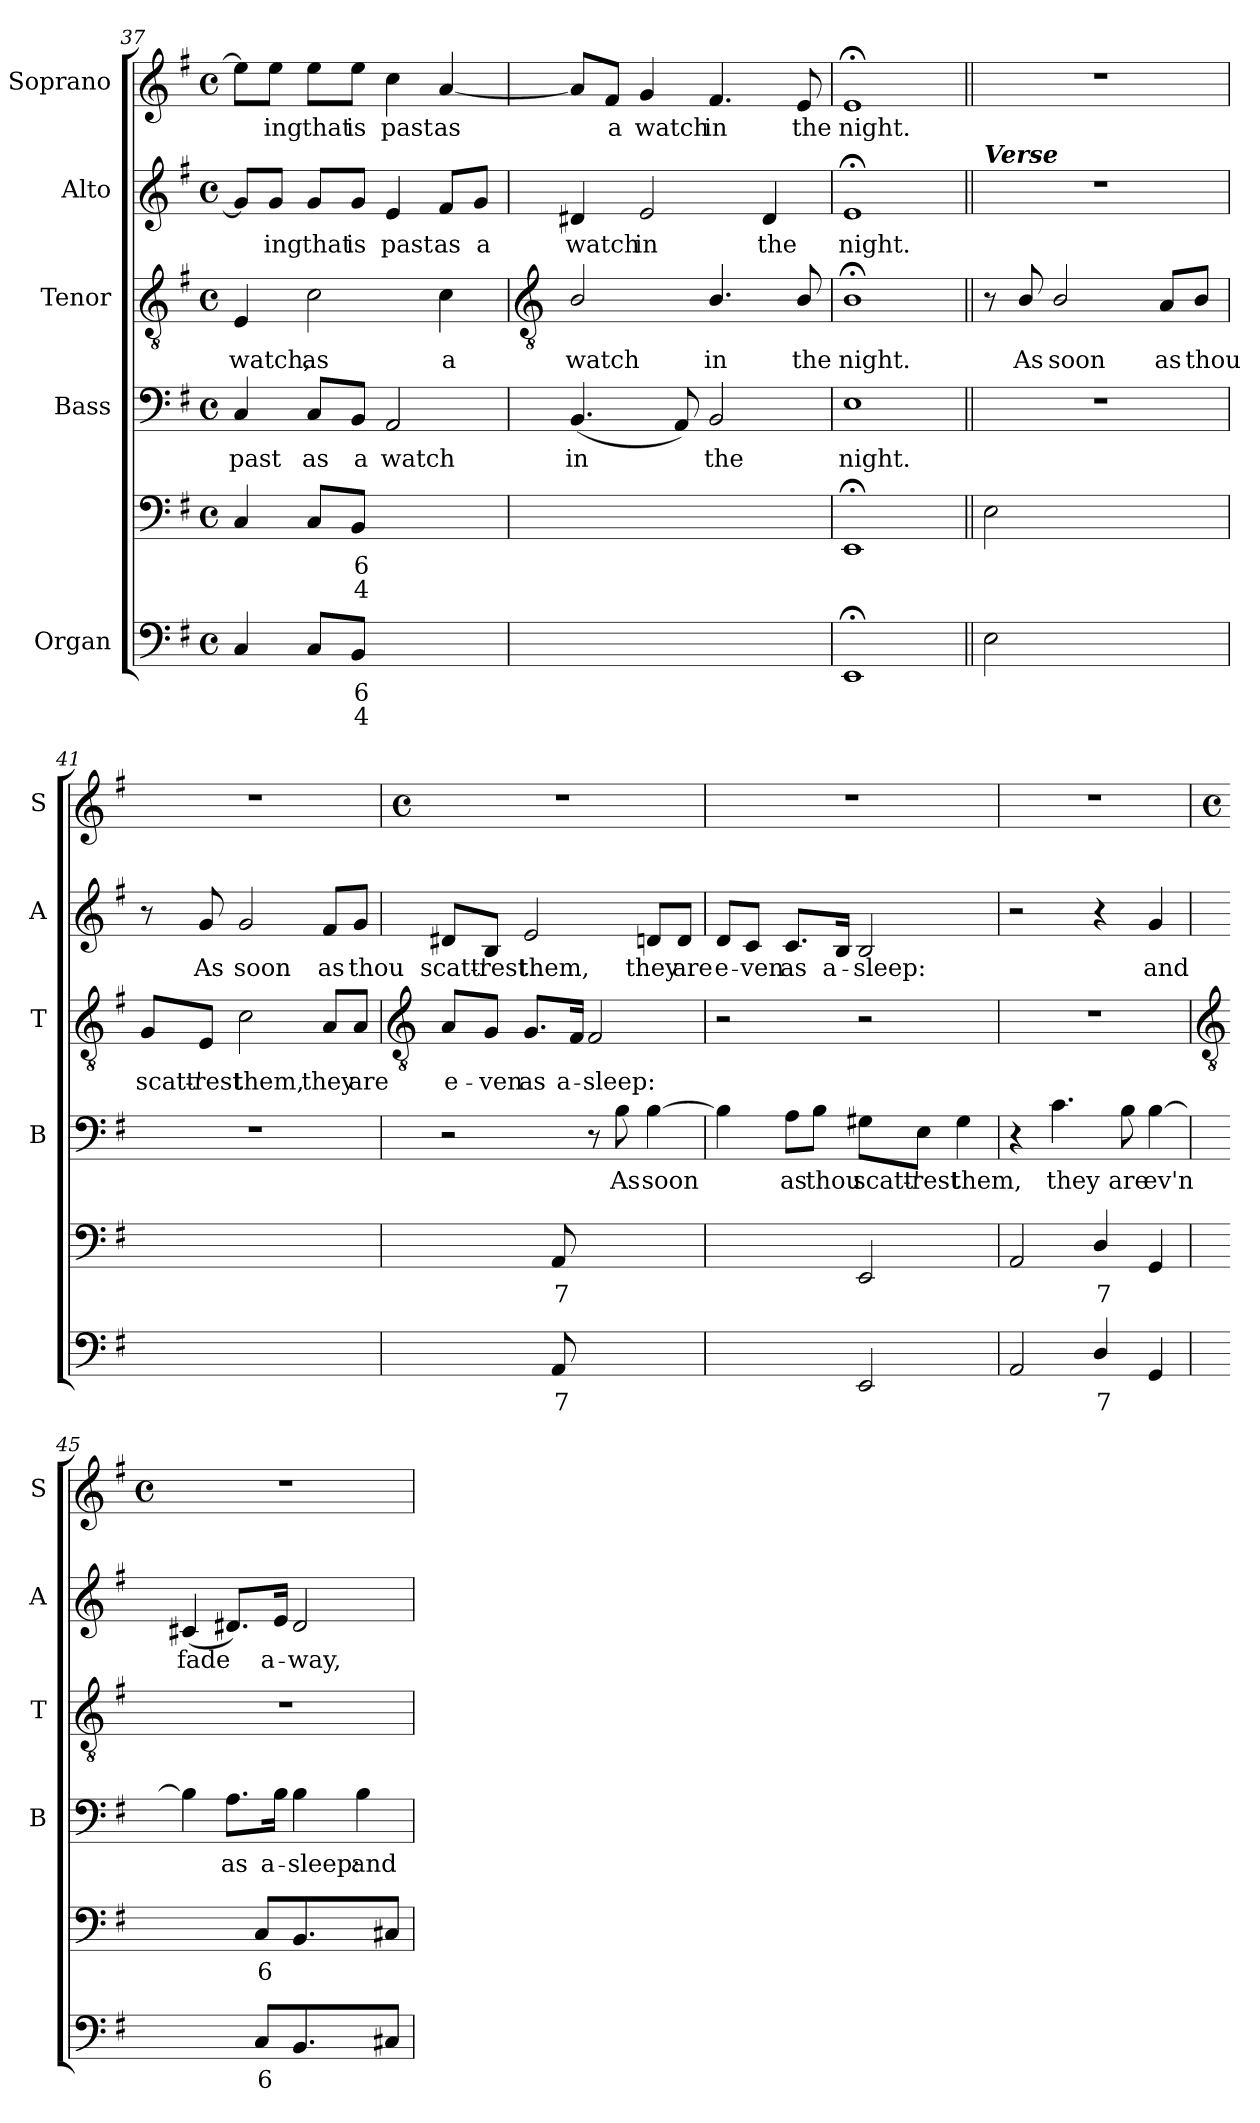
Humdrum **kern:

**kern	**text	**text	**kern	**text	**text	**kern	**text	**kern	**text	**kern	**text	**kern	**text
*part5	*part5	*part5	*part5	*part5	*part5	*part4	*part4	*part3	*part3	*part2	*part2	*part1	*part1
*staff6	*staff6	*staff6	*staff5	*staff5	*staff5	*staff4	*staff4	*staff3	*staff3	*staff2	*staff2	*staff1	*staff1
*I"Organ	*	*	*	*	*	*I"Bass	*	*I"Tenor	*	*I"Alto	*	*I"Soprano	*
*	*	*	*	*	*	*I'B	*	*I'T	*	*I'A	*	*I'S	*
*clefF4	*	*	*clefF4	*	*	*clefF4	*	*clefGv2	*	*clefG2	*	*clefG2	*
*k[f#]	*	*	*k[f#]	*	*	*k[f#]	*	*k[f#]	*	*k[f#]	*	*k[f#]	*
*G:	*	*	*G:	*	*	*G:	*	*G:	*	*G:	*	*G:	*
*M4/4	*	*	*M4/4	*	*	*M4/4	*	*M4/4	*	*M4/4	*	*M4/4	*
*met(c)	*	*	*met(c)	*	*	*met(c)	*	*met(c)	*	*met(c)	*	*met(c)	*
=37	=37	=37	=37	=37	=37	=37	=37	=37	=37	=37	=37	=37	=37
!	!	!	!	!	!	!	!LO:LY:b	!	!LO:LY:b	!	!	!	!
4C	.	.	4C	.	.	4C	past	4E	watch,	8g/L]	.	8ee\L]	.
!	!	!	!	!	!	!	!	!	!	!	!LO:LY:b	!	!LO:LY:b
.	.	.	.	.	.	.	.	.	.	8g/J	ing	8ee\J	ing
!	!	!	!	!	!	!	!LO:LY:b	!	!LO:LY:b	!	!LO:LY:b	!	!LO:LY:b
8CL	.	.	8CL	.	.	8C/L	as	2c	as	8g/L	that	8ee\L	that
!	!LO:LY:b	!LO:LY:b	!	!LO:LY:b	!LO:LY:b	!	!LO:LY:b	!	!	!	!LO:LY:b	!	!LO:LY:b
8BBJ	6	4	8BBJ	6	4	8BB/J	a	.	.	8g/J	is	8ee\J	is
!	!LO:LY:b	!	!	!LO:LY:b	!	!	!LO:LY:b	!	!	!	!LO:LY:b	!	!LO:LY:b
[4AAyy	5	.	[4AAyy	5	.	2AA	watch	.	.	4e	past	4cc	past
!	!LO:LY:b	!	!	!LO:LY:b	!	!	!	!	!LO:LY:b	!	!LO:LY:b	!	!LO:LY:b
4AAyy]	6	.	4AAyy]	6	.	.	.	4c	a	8f#/L	as	[4a	as
!	!	!	!	!	!	!	!	!	!	!	!LO:LY:b	!	!
.	.	.	.	.	.	.	.	.	.	8g/J	a	.	.
!!LO:LB:g=z
=38	=38	=38	=38	=38	=38	=38	=38	=38	=38	=38	=38	=38	=38
*	*	*	*	*	*	*	*	*clefGv2	*	*	*	*	*
!	!LO:LY:b	!LO:LY:b	!	!LO:LY:b	!LO:LY:b	!	!LO:LY:b	!	!LO:LY:b	!	!LO:LY:b	!	!
[4BByy	7	3	[4BByy	7	3	(<4.BB	in	2B/	watch	4d#X	watch	8a/L]	.
!	!	!	!	!	!	!	!	!	!	!	!	!	!LO:LY:b
.	.	.	.	.	.	.	.	.	.	.	.	8f#/J	a
!	!LO:LY:b	!LO:LY:b	!	!LO:LY:b	!LO:LY:b	!	!	!	!	!	!LO:LY:b	!	!LO:LY:b
4BByy_	6	4	4BByy_	6	4	.	.	.	.	2e	in	4g	watch
.	.	.	.	.	.	8AA)	.	.	.	.	.	.	.
!	!LO:LY:b	!LO:LY:b	!	!LO:LY:b	!LO:LY:b	!	!LO:LY:b	!	!LO:LY:b	!	!	!	!LO:LY:b
4BByy_	5	4	4BByy_	5	4	2BB	the	4.B/	in	.	.	4.f#	in
!	!	!LO:LY:b	!	!	!LO:LY:b	!	!	!	!	!	!LO:LY:b	!	!
4BByy]	.	3	4BByy]	.	3	.	.	.	.	4d#	the	.	.
!	!	!	!	!	!	!	!	!	!LO:LY:b	!	!	!	!LO:LY:b
.	.	.	.	.	.	.	.	8B/	the	.	.	8e	the
=39	=39	=39	=39	=39	=39	=39	=39	=39	=39	=39	=39	=39	=39
!	!	!	!	!	!	!	!LO:LY:b	!	!LO:LY:b	!	!LO:LY:b	!	!LO:LY:b
1EE;<	.	.	1EE;<	.	.	1E	night.	1B;<	night.	1e;<	night.	1e;<	night.
=40||	=40||	=40||	=40||	=40||	=40||	=40||	=40||	=40||	=40||	=40||	=40||	=40||	=40||
!	!	!	!	!	!	!	!	!	!	!LO:TX:a:Bi:t=Verse	!	!	!
2E	.	.	2E	.	.	1r	.	8r	.	1r	.	1r	.
!	!	!	!	!	!	!	!	!	!LO:LY:b	!	!	!	!
.	.	.	.	.	.	.	.	8B/	As	.	.	.	.
!	!	!	!	!	!	!	!	!	!LO:LY:b	!	!	!	!
.	.	.	.	.	.	.	.	2B/	soon	.	.	.	.
!	!LO:LY:b	!	!	!LO:LY:b	!	!	!	!	!	!	!	!	!
[4D#Xyy	6	.	[4D#Xyy	6	.	.	.	.	.	.	.	.	.
!	!LO:LY:b	!	!	!LO:LY:b	!	!	!	!	!LO:LY:b	!	!	!	!
4D#yy]	5	.	4D#yy]	5	.	.	.	8A/L	as	.	.	.	.
!	!	!	!	!	!	!	!	!	!LO:LY:b	!	!	!	!
.	.	.	.	.	.	.	.	8B/J	thou	.	.	.	.
=41	=41	=41	=41	=41	=41	=41	=41	=41	=41	=41	=41	=41	=41
!	!LO:LY:b	!	!	!LO:LY:b	!	!	!	!	!LO:LY:b	!	!	!	!
[4Eyy	3	.	[4Eyy	3	.	1r	.	8G/L	scatt'-	8r	.	1r	.
!	!	!	!	!	!	!	!	!	!LO:LY:b	!	!LO:LY:b	!	!
.	.	.	.	.	.	.	.	8E/J	-rest	8g	As	.	.
!	!LO:LY:b	!	!	!LO:LY:b	!	!	!	!	!LO:LY:b	!	!LO:LY:b	!	!
4Eyy]	6	.	4Eyy]	6	.	.	.	2c	them,	2g	soon	.	.
!	!LO:LY:b	!	!	!LO:LY:b	!	!	!	!	!	!	!	!	!
[4AAyy	7	.	[4AAyy	7	.	.	.	.	.	.	.	.	.
!	!LO:LY:b	!	!	!LO:LY:b	!	!	!	!	!LO:LY:b	!	!LO:LY:b	!	!
4AAyy]	6	.	4AAyy]	6	.	.	.	8A/L	they	8f#/L	as	.	.
!	!	!	!	!	!	!	!	!	!LO:LY:b	!	!LO:LY:b	!	!
.	.	.	.	.	.	.	.	8A/J	are	8g/J	thou	.	.
!!LO:LB:g=z
=42	=42	=42	=42	=42	=42	=42	=42	=42	=42	=42	=42	=42	=42
*	*	*	*	*	*	*	*	*clefGv2	*	*	*	*	*
*	*	*	*	*	*	*	*	*	*	*	*	*M4/4	*
*	*	*	*	*	*	*	*	*	*	*	*	*met(c)	*
!	!LO:LY:b	!LO:LY:b	!	!LO:LY:b	!LO:LY:b	!	!	!	!LO:LY:b	!	!LO:LY:b	!	!
[4BByy	7	3	[4BByy	7	3	2r	.	8A/L	e-	8d#X/L	scatt'-	1r	.
!	!	!	!	!	!	!	!	!	!LO:LY:b	!	!LO:LY:b	!	!
.	.	.	.	.	.	.	.	8G/J	-ven	8B/J	-rest	.	.
!	!LO:LY:b	!LO:LY:b	!	!LO:LY:b	!LO:LY:b	!	!	!	!LO:LY:b	!	!LO:LY:b	!	!
8BByy]	6	4	8BByy]	6	4	.	.	8.G/L	as	2e	them,	.	.
!	!LO:LY:b	!	!	!LO:LY:b	!	!	!	!	!	!	!	!	!
8AA	7	.	8AA	7	.	.	.	.	.	.	.	.	.
!	!	!	!	!	!	!	!	!	!LO:LY:b	!	!	!	!
.	.	.	.	.	.	.	.	16F#/Jk	a-	.	.	.	.
!	!LO:LY:b	!	!	!LO:LY:b	!	!	!	!	!LO:LY:b	!	!	!	!
[4BByy	4	.	[4BByy	4	.	8r	.	2F#	-sleep:	.	.	.	.
!	!	!	!	!	!	!	!LO:LY:b	!	!	!	!	!	!
.	.	.	.	.	.	8B	As	.	.	.	.	.	.
!	!LO:LY:b	!	!	!LO:LY:b	!	!	!LO:LY:b	!	!	!	!LO:LY:b	!	!
4BByy]	3	.	4BByy]	3	.	[4B	soon	.	.	8dn/L	they	.	.
!	!	!	!	!	!	!	!	!	!	!	!LO:LY:b	!	!
.	.	.	.	.	.	.	.	.	.	8d/J	are	.	.
=43	=43	=43	=43	=43	=43	=43	=43	=43	=43	=43	=43	=43	=43
!	!LO:LY:b	!LO:LY:b	!	!LO:LY:b	!LO:LY:b	!	!	!	!	!	!LO:LY:b	!	!
[4Eyy	7	3	[4Eyy	7	3	4B]	.	2r	.	8d/L	e-	1r	.
!	!	!	!	!	!	!	!	!	!	!	!LO:LY:b	!	!
.	.	.	.	.	.	.	.	.	.	8c/J	-ven	.	.
!	!LO:LY:b	!LO:LY:b	!	!LO:LY:b	!LO:LY:b	!	!LO:LY:b	!	!	!	!LO:LY:b	!	!
4Eyy]	6	4	4Eyy]	6	4	8A\L	as	.	.	8.c/L	as	.	.
!	!	!	!	!	!	!	!LO:LY:b	!	!	!	!	!	!
.	.	.	.	.	.	8B\J	thou	.	.	.	.	.	.
!	!	!	!	!	!	!	!	!	!	!	!LO:LY:b	!	!
.	.	.	.	.	.	.	.	.	.	16B/Jk	a-	.	.
!	!	!	!	!	!	!	!LO:LY:b	!	!	!	!LO:LY:b	!	!
2EE	.	.	2EE	.	.	8G#X\L	scatt'-	2r	.	2B	-sleep:	.	.
!	!	!	!	!	!	!	!LO:LY:b	!	!	!	!	!	!
.	.	.	.	.	.	8E\J	-rest	.	.	.	.	.	.
!	!	!	!	!	!	!	!LO:LY:b	!	!	!	!	!	!
.	.	.	.	.	.	4G#	them,	.	.	.	.	.	.
=44	=44	=44	=44	=44	=44	=44	=44	=44	=44	=44	=44	=44	=44
2AA	.	.	2AA	.	.	4r	.	1r	.	2r	.	1r	.
!	!	!	!	!	!	!	!LO:LY:b	!	!	!	!	!	!
.	.	.	.	.	.	4.c	they	.	.	.	.	.	.
!	!LO:LY:b	!	!	!LO:LY:b	!	!	!	!	!	!	!	!	!
4D/	7	.	4D/	7	.	.	.	.	.	4r	.	.	.
!	!	!	!	!	!	!	!LO:LY:b	!	!	!	!	!	!
.	.	.	.	.	.	8B	are	.	.	.	.	.	.
!	!	!	!	!	!	!	!LO:LY:b	!	!	!	!LO:LY:b	!	!
4GG	.	.	4GG	.	.	[4B	ev'n	.	.	4g	and	.	.
!!LO:LB:g=z
=45	=45	=45	=45	=45	=45	=45	=45	=45	=45	=45	=45	=45	=45
*	*	*	*	*	*	*	*	*clefGv2	*	*	*	*	*
*	*	*	*	*	*	*	*	*	*	*	*	*M4/4	*
*	*	*	*	*	*	*	*	*	*	*	*	*met(c)	*
!	!LO:LY:b	!LO:LY:b	!	!LO:LY:b	!LO:LY:b	!	!	!	!	!	!LO:LY:b	!	!
[4AAyy	9	3	[4AAyy	9	3	4B]	.	1r	.	(<4c#X	fade	1r	.
!	!LO:LY:b	!LO:LY:b	!	!LO:LY:b	!LO:LY:b	!	!LO:LY:b	!	!	!	!	!	!
8AAyy]	6	4	8AAyy]	6	4	8.A\L	as	.	.	8.d#X/L)	.	.	.
!	!LO:LY:b	!	!	!LO:LY:b	!	!	!	!	!	!	!	!	!
8CL	6	.	8CL	6	.	.	.	.	.	.	.	.	.
!	!	!	!	!	!	!	!LO:LY:b	!	!	!	!LO:LY:b	!	!
.	.	.	.	.	.	16B\Jk	a-	.	.	16e/Jk	a-	.	.
!	!	!	!	!	!	!	!LO:LY:b	!	!	!	!LO:LY:b	!	!
4.BB	.	.	4.BB	.	.	4B	-sleep:	.	.	2d#	-way,	.	.
!	!	!	!	!	!	!	!LO:LY:b	!	!	!	!	!	!
.	.	.	.	.	.	4B	and	.	.	.	.	.	.
8C#XJ	.	.	8C#XJ	.	.	.	.	.	.	.	.	.	.
=	=	=	=	=	=	=	=	=	=	=	=	=	=
*-	*-	*-	*-	*-	*-	*-	*-	*-	*-	*-	*-	*-	*-
